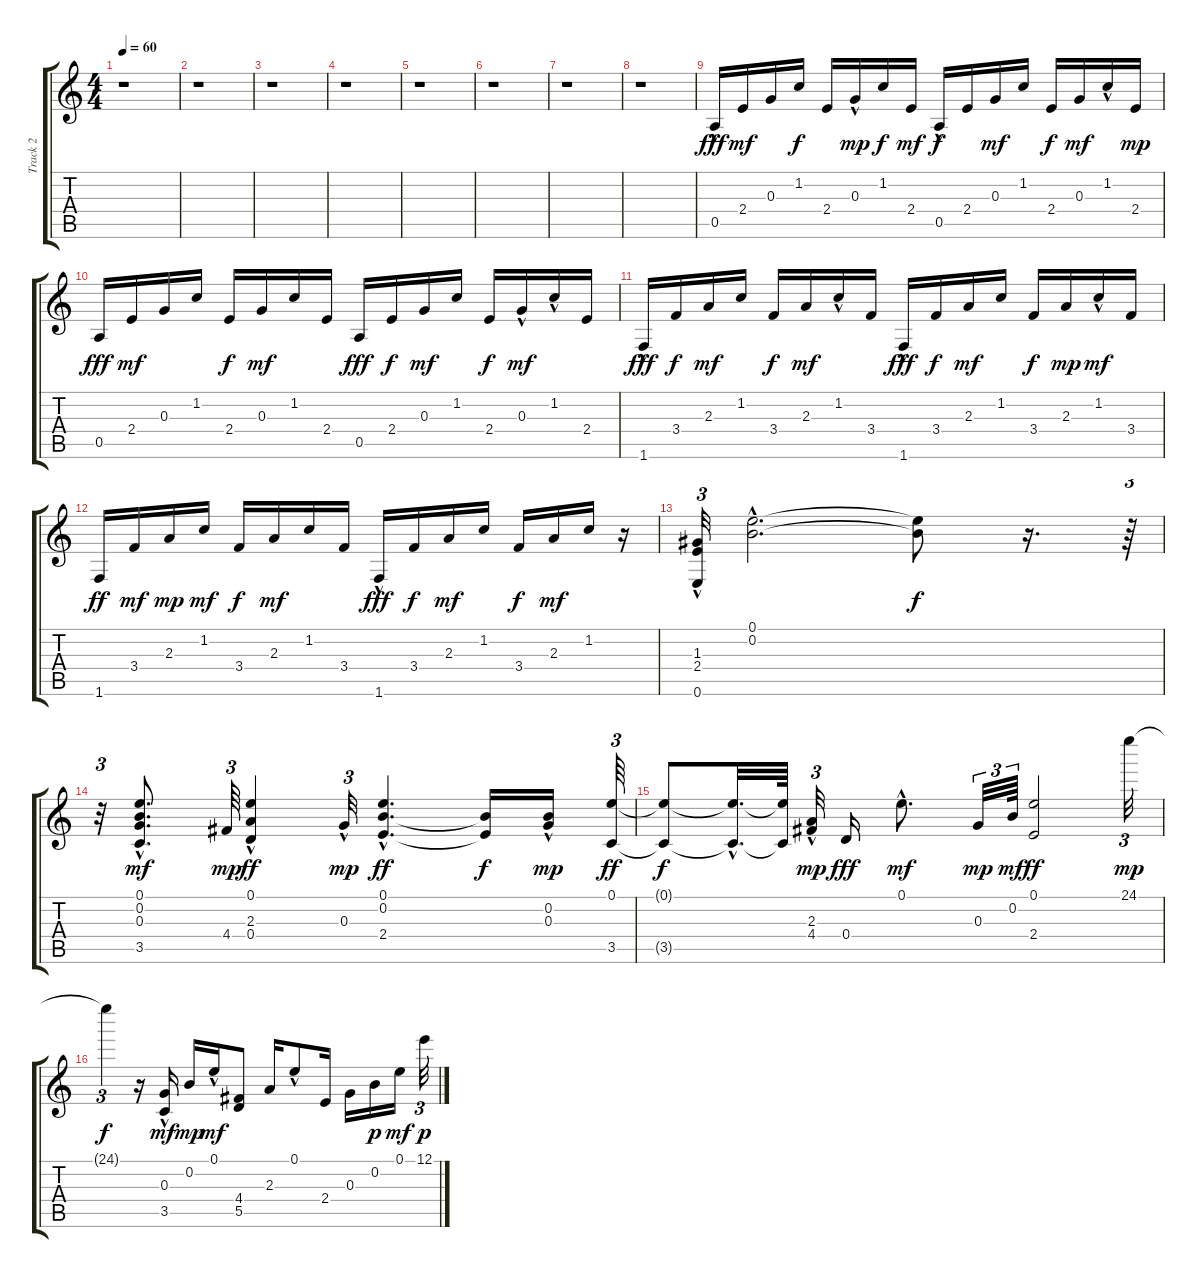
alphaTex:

\track ("Track 2" "Track 2") {instrument acousticguitarsteel}
\staff {score tabs}
\tuning (E4 B3 G3 D3 A2 E2) {hide}
\ts (4 4)
\tempo 60
\clef g2
\ks c
r.1{dy fff instrument acousticguitarsteel} |
r.1 |
r.1 |
r.1 |
r.1 |
r.1 |
r.1 |
r.1 |
0.5{hac}.16 2.4.16{dy mf} 0.3.16 1.2.16{dy f} 2.4.16 0.3{hac}.16{dy mp} 1.2.16{dy f} 2.4.16{dy mf} 0.5{hac}.16{dy f} 2.4.16 0.3.16{dy mf} 1.2.16 2.4.16{dy f} 0.3.16{dy mf} 1.2{hac}.16 2.4.16{dy mp} |
0.5.16{dy fff} 2.4.16{dy mf} 0.3.16 1.2.16 2.4.16{dy f} 0.3.16{dy mf} 1.2.16 2.4.16 0.5.16{dy fff} 2.4.16{dy f} 0.3.16{dy mf} 1.2.16 2.4.16{dy f} 0.3{hac}.16{dy mf} 1.2{hac}.16 2.4.16 |
1.6{hac}.16{dy fff} 3.4.16{dy f} 2.3.16{dy mf} 1.2.16 3.4.16{dy f} 2.3.16{dy mf} 1.2{hac}.16 3.4.16 1.6{hac}.16{dy fff} 3.4.16{dy f} 2.3.16{dy mf} 1.2.16 3.4.16{dy f} 2.3.16{dy mp} 1.2{hac}.16{dy mf} 3.4.16 |
1.6.16{dy ff} 3.4.16{dy mf} 2.3.16{dy mp} 1.2.16{dy mf} 3.4.16{dy f} 2.3.16{dy mf} 1.2.16 3.4.16 1.6{hac}.16{dy fff} 3.4.16{dy f} 2.3.16{dy mf} 1.2.16 3.4.16{dy f} 2.3.16{dy mf} 1.2.16 r.16 |
(1.3{hac} 2.4{hac} 0.6{hac}).32{tu (3 2)} (0.1{hac} 0.2{hac}).2{d} (0.1{t} 0.2{t}).8{dy f} r.16{d} r.64{tu (3 2)} |
r.32{tu (3 2)} (0.1{hac} 0.2 0.3{hac} 3.5).8{d dy mf} 4.4.64{tu (3 2) dy mp} (0.1{hac} 2.3 0.4).4{dy ff} 0.3{hac}.32{tu (3 2) dy mp} (0.1{hac} 0.2{hac} 2.4{hac}).4{d dy ff} (0.2{t} 2.4{t}).16{dy f} (0.2{hac} 0.3{hac}).16{dy mp} (0.1 3.5).64{tu (3 2) dy ff} |
(0.1{t} 3.5{t}).8{dy f} (0.1{hac t} 3.5{hac t}).32{d} (0.1{t} 3.5{t}).64 (2.3{hac} 4.4).32{tu (3 2) dy mp} 0.4.16{dy fff} 0.1{hac}.8{d dy mf} 0.3.32{tu (3 2) dy mp} 0.2.64{tu (3 2) dy mf} (0.1 2.4).2{dy ff} 24.1.32{tu (3 2) dy mp} |
24.1{t}.4{tu (3 2) dy f} r.16 (0.3 3.5{hac}).16{dy mf} 0.2.16{dy mp} 0.1{hac}.16{dy mf} (4.4 5.5).8 2.3.16 0.1{hac}.8 2.4.16 0.3.16 0.2.16{dy p} 0.1.16{dy mf} 12.1.32{tu (3 2) dy p}
